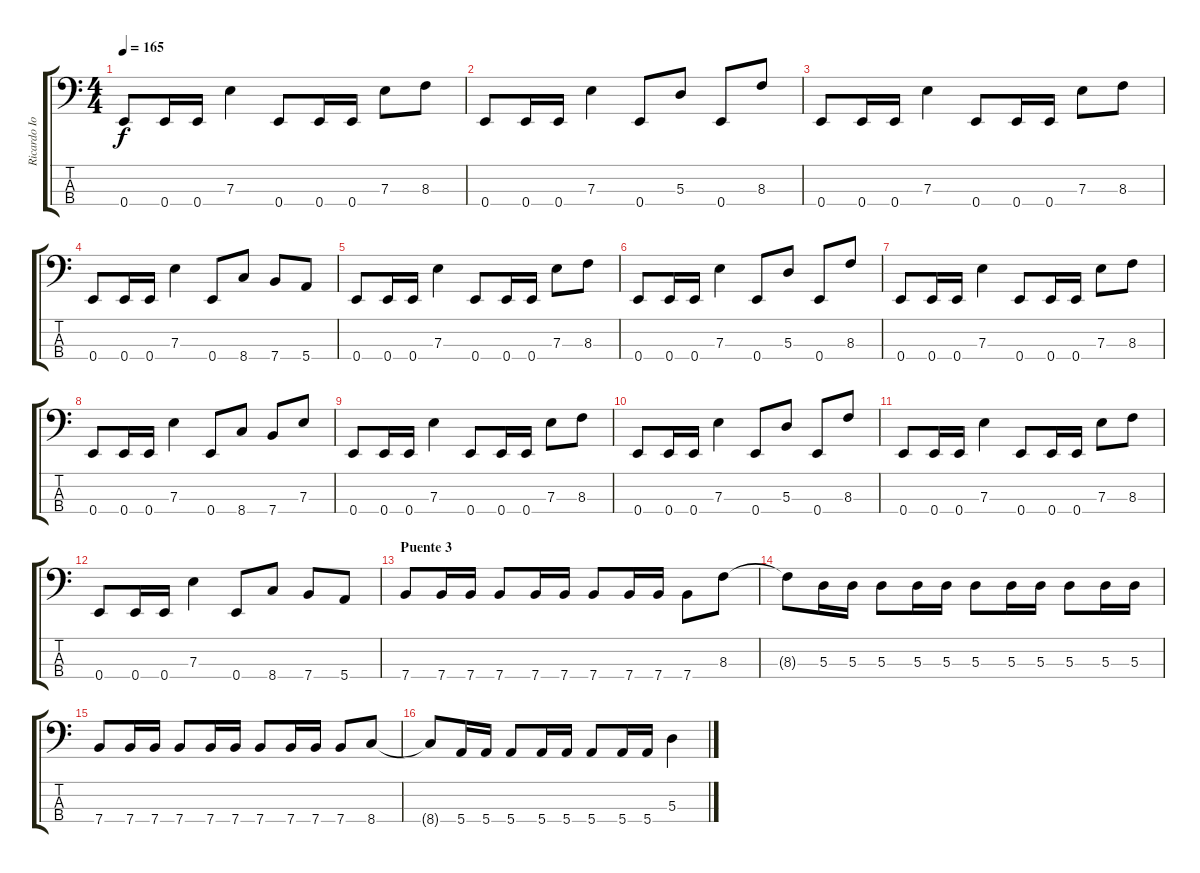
\track ("Ricardo Iorio (bajo)" "Ricardo Io") {instrument electricbassfinger}
\staff {score tabs}
\tuning (G2 D2 A1 E1) {hide}
\ts (4 4)
\tempo 165
\clef f4
\ks c
0.4.8{dy f} 0.4.16 0.4.16 7.3.4 0.4.8 0.4.16 0.4.16 7.3.8 8.3.8 |
0.4.8 0.4.16 0.4.16 7.3.4 0.4.8 5.3.8 0.4.8 8.3.8 |
0.4.8 0.4.16 0.4.16 7.3.4 0.4.8 0.4.16 0.4.16 7.3.8 8.3.8 |
0.4.8 0.4.16 0.4.16 7.3.4 0.4.8 8.4.8 7.4.8 5.4.8 |
0.4.8 0.4.16 0.4.16 7.3.4 0.4.8 0.4.16 0.4.16 7.3.8 8.3.8 |
0.4.8 0.4.16 0.4.16 7.3.4 0.4.8 5.3.8 0.4.8 8.3.8 |
0.4.8 0.4.16 0.4.16 7.3.4 0.4.8 0.4.16 0.4.16 7.3.8 8.3.8 |
0.4.8 0.4.16 0.4.16 7.3.4 0.4.8 8.4.8 7.4.8 7.3.8 |
0.4.8 0.4.16 0.4.16 7.3.4 0.4.8 0.4.16 0.4.16 7.3.8 8.3.8 |
0.4.8 0.4.16 0.4.16 7.3.4 0.4.8 5.3.8 0.4.8 8.3.8 |
0.4.8 0.4.16 0.4.16 7.3.4 0.4.8 0.4.16 0.4.16 7.3.8 8.3.8 |
0.4.8 0.4.16 0.4.16 7.3.4 0.4.8 8.4.8 7.4.8 5.4.8 |
\section ("" "Puente 3")
7.4.8 7.4.16 7.4.16 7.4.8 7.4.16 7.4.16 7.4.8 7.4.16 7.4.16 7.4.8 8.3.8 |
8.3{t}.8 5.3.16 5.3.16 5.3.8 5.3.16 5.3.16 5.3.8 5.3.16 5.3.16 5.3.8 5.3.16 5.3.16 |
7.4.8 7.4.16 7.4.16 7.4.8 7.4.16 7.4.16 7.4.8 7.4.16 7.4.16 7.4.8 8.4.8 |
8.4{t}.8 5.4.16 5.4.16 5.4.8 5.4.16 5.4.16 5.4.8 5.4.16 5.4.16 5.3.4
